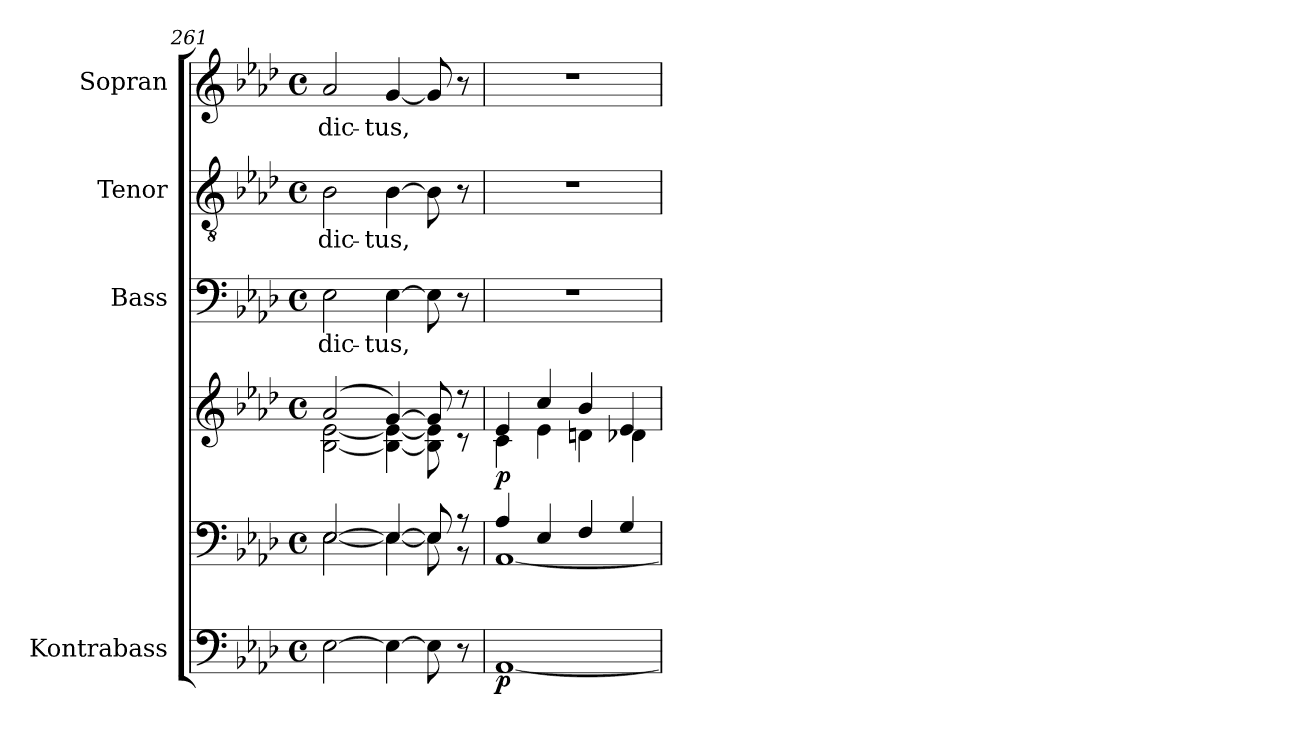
**kern	**dynam	**kern	**kern	**dynam	**kern	**text	**kern	**text	**kern	**text
*part5	*part5	*part4	*part4	*part4	*part3	*part3	*part2	*part2	*part1	*part1
*staff6	*staff6	*staff5	*staff4	*staff4/5	*staff3	*staff3	*staff2	*staff2	*staff1	*staff1
*I"Kontrabass	*	*	*	*	*I"Bass	*	*I"Tenor	*	*I"Sopran	*
*I'Kb.	*	*	*	*	*I'B.	*	*I'T.	*	*I'S.	*
*clefF4	*	*clefF4	*clefG2	*	*clefF4	*	*clefGv2	*	*clefG2	*
*ITrd7c12	*	*	*	*	*	*	*	*	*	*
*k[b-e-a-d-]	*	*k[b-e-a-d-]	*k[b-e-a-d-]	*	*k[b-e-a-d-]	*	*k[b-e-a-d-]	*	*k[b-e-a-d-]	*
*A-:	*	*A-:	*A-:	*	*A-:	*	*A-:	*	*A-:	*
*M4/4	*	*M4/4	*M4/4	*	*M4/4	*	*M4/4	*	*M4/4	*
*met(c)	*	*met(c)	*met(c)	*	*met(c)	*	*met(c)	*	*met(c)	*
=261	=261	=261	=261	=261	=261	=261	=261	=261	=261	=261
*	*	*^	*^	*	*	*	*	*	*	*
!	!	!	!	!	!	!	!	!LO:LY:b	!	!LO:LY:b	!	!LO:LY:b
[2EE-\	.	[>2E-/	[<2E-\	(2a-/	[<2B-\ [<2e-\	.	2E-\	-dic-	2B-\	-dic-	2a-/	-dic-
!	!	!	!	!	!	!	!	!LO:LY:b	!	!LO:LY:b	!	!LO:LY:b
4EE-\_	.	4E-/_	4E-\_	[>4g/)	4B-\_ 4e-\_	.	[4E-\	-tus,	[4B-\	-tus,	[4g/	-tus,
8EE-\]	.	8E-/]	8E-\]	8g/]	8B-\] 8e-\]	.	8E-\]	.	8B-\]	.	8g/]	.
8r	.	8r	8r	8r	8r	.	8r	.	8r	.	8r	.
=262	=262	=262	=262	=262	=262	=262	=262	=262	=262	=262	=262	=262
!	!LO:DY:b	!	!	!	!	!LO:DY:b	!	!	!	!	!	!
[1AAA-	p	4A-/	[<1AA-	4e-/	4c\	p	1r	.	1r	.	1r	.
.	.	4E-/	.	4cc/	4e-\	.	.	.	.	.	.	.
.	.	4F/	.	4b-/	4dn\	.	.	.	.	.	.	.
.	.	4G/	.	4e-/	4d-X\	.	.	.	.	.	.	.
*	*	*v	*v	*	*	*	*	*	*	*	*	*
*	*	*	*v	*v	*	*	*	*	*	*	*
=	=	=	=	=	=	=	=	=	=	=
*-	*-	*-	*-	*-	*-	*-	*-	*-	*-	*-
